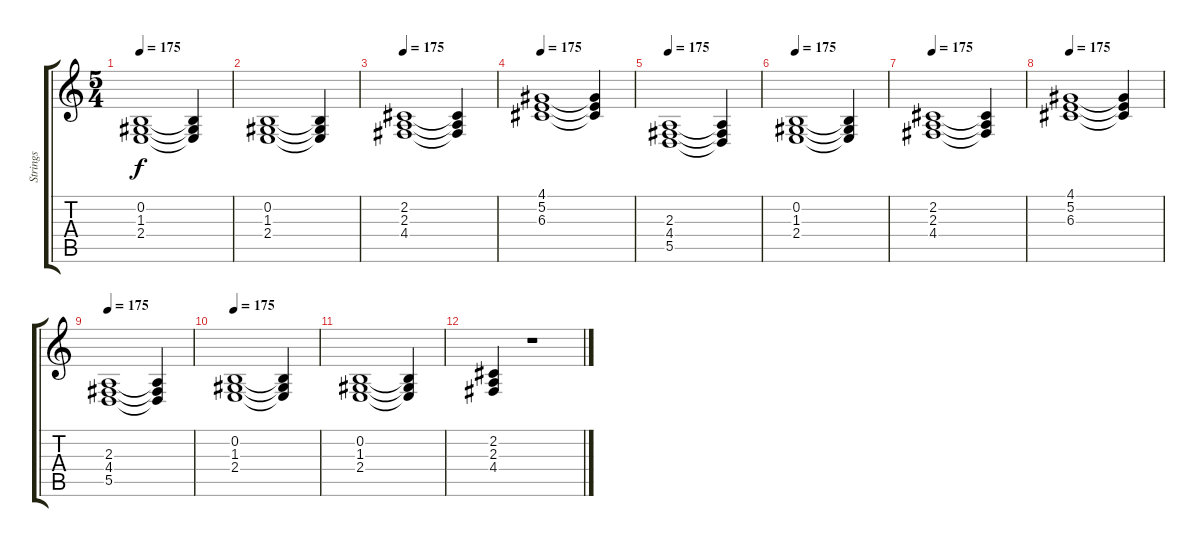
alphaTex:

\track ("Strings" "Strings") {instrument stringensemble1}
\staff {score tabs}
\tuning (E4 B3 G3 D3 A2 E2) {hide}
\ts (5 4)
\tempo 175
\clef g2
\ks c
(0.2 1.3 2.4).1{dy f} (0.2{t} 1.3{t} 2.4{t}).4 |
(0.2 1.3 2.4).1 (0.2{t} 1.3{t} 2.4{t}).4 |
\tempo 175
(2.2 2.3 4.4).1{volume 11} (2.2{t} 2.3{t} 4.4{t}).4 |
\tempo 175
(4.1 5.2 6.3).1 (4.1{t} 5.2{t} 6.3{t}).4 |
\tempo 175
(2.3 4.4 5.5).1 (2.3{t} 4.4{t} 5.5{t}).4 |
\tempo 175
(0.2 1.3 2.4).1 (0.2{t} 1.3{t} 2.4{t}).4 |
\tempo 175
(2.2 2.3 4.4).1{volume 11} (2.2{t} 2.3{t} 4.4{t}).4 |
\tempo 175
(4.1 5.2 6.3).1 (4.1{t} 5.2{t} 6.3{t}).4 |
\tempo 175
(2.3 4.4 5.5).1 (2.3{t} 4.4{t} 5.5{t}).4 |
\tempo 175
(0.2 1.3 2.4).1 (0.2{t} 1.3{t} 2.4{t}).4 |
(0.2 1.3 2.4).1 (0.2{t} 1.3{t} 2.4{t}).4 |
(2.2 2.3 4.4).4 r.1
